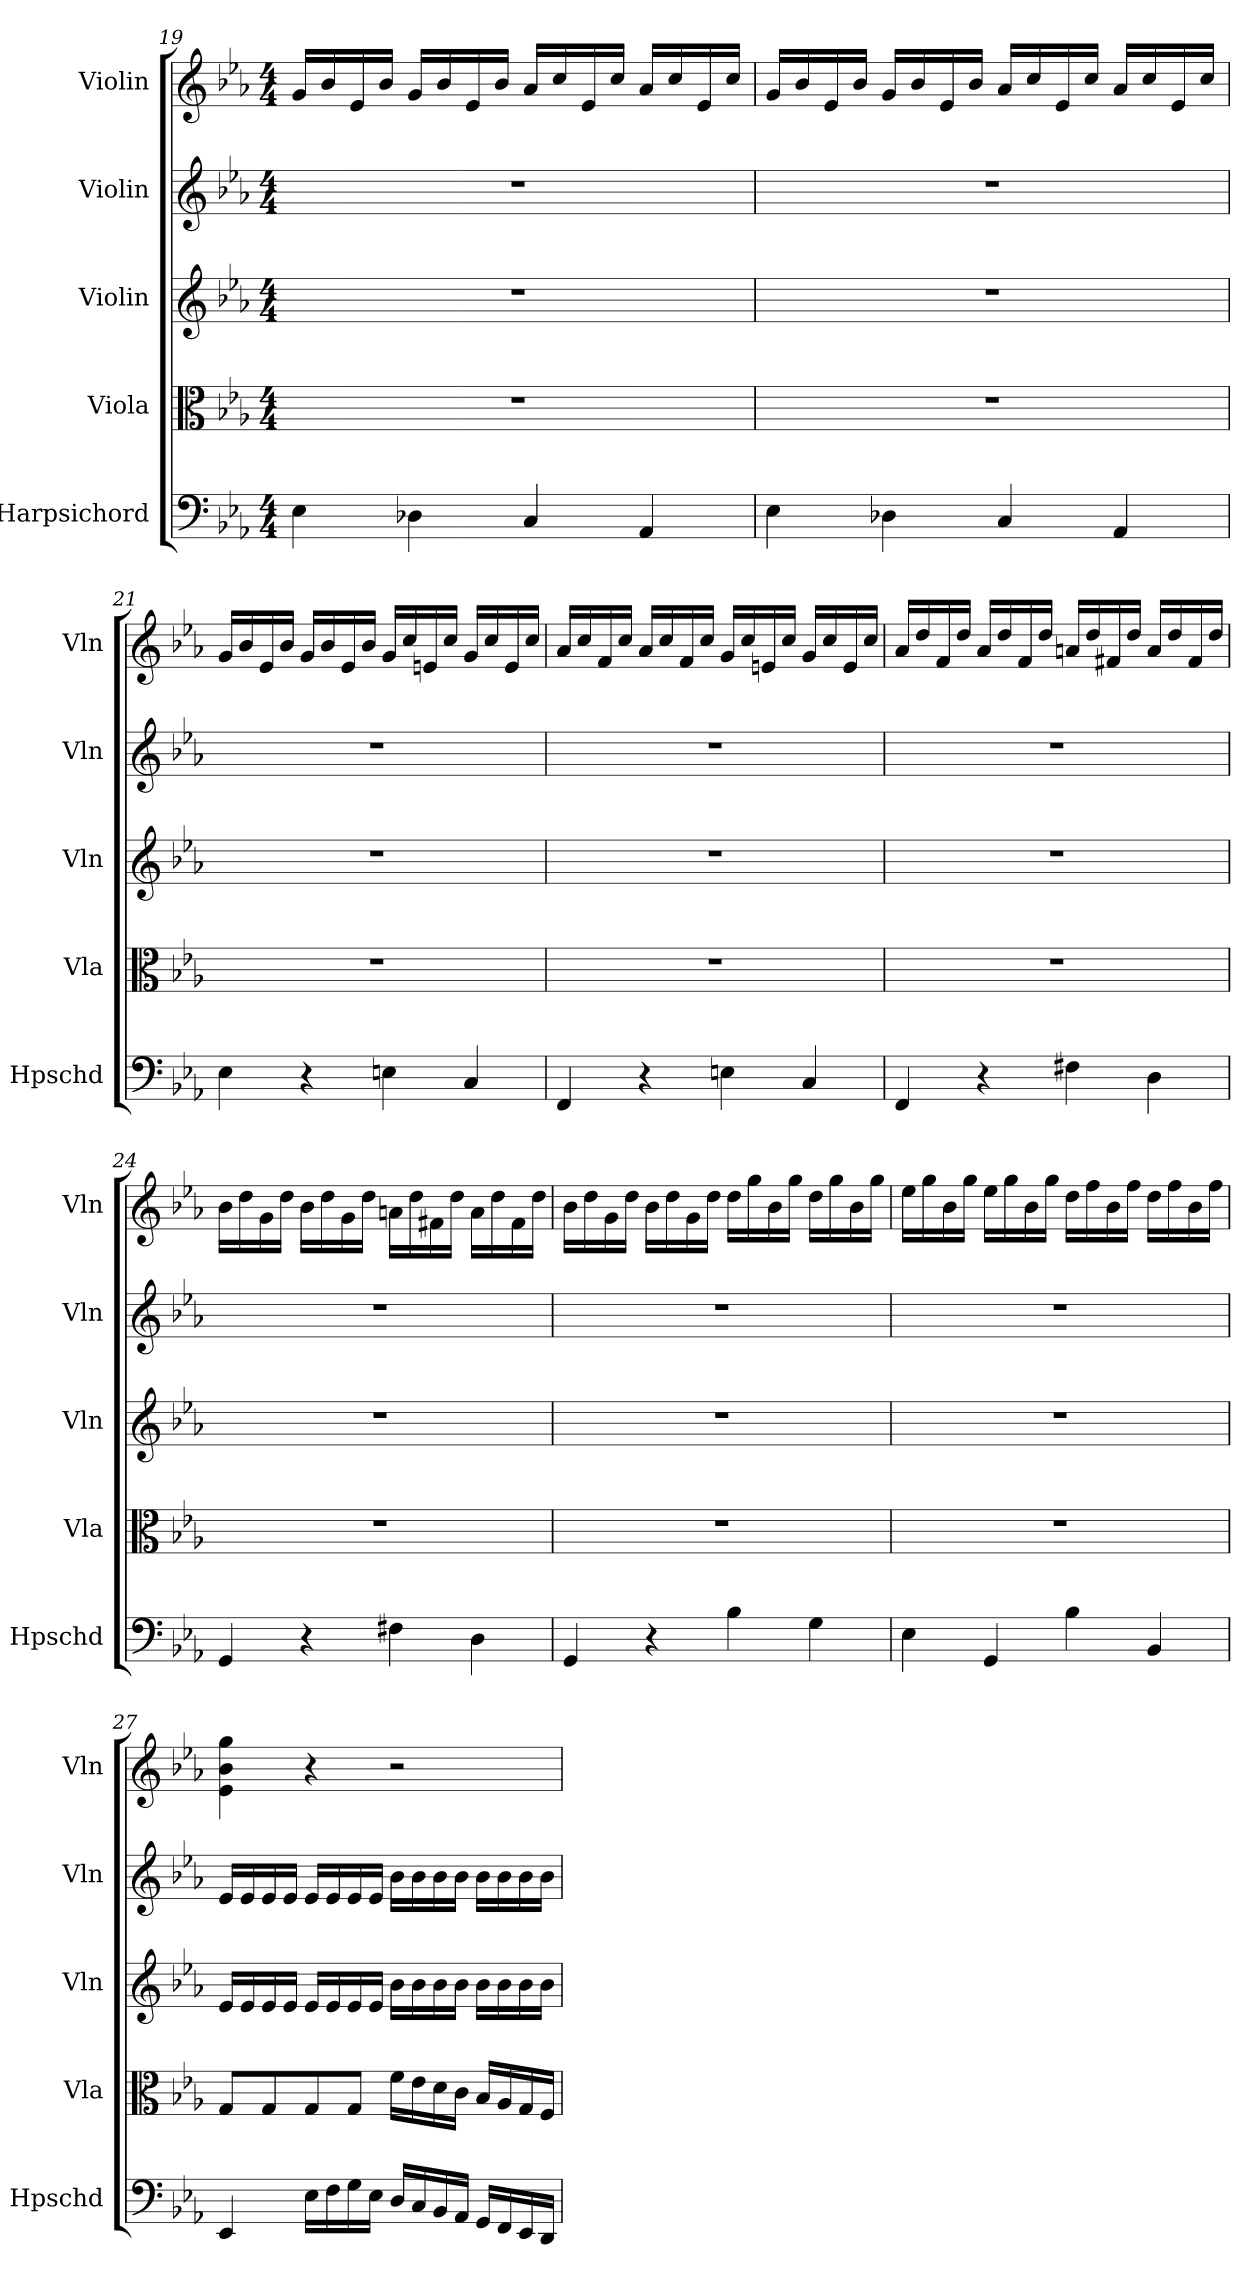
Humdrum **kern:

**kern	**kern	**kern	**kern	**kern
*part5	*part4	*part3	*part2	*part1
*staff5	*staff4	*staff3	*staff2	*staff1
*I"Harpsichord	*I"Viola	*I"Violin	*I"Violin	*I"Violin
*I'Hpschd	*I'Vla	*I'Vln	*I'Vln	*I'Vln
*clefF4	*clefC3	*clefG2	*clefG2	*clefG2
*k[b-e-a-]	*k[b-e-a-]	*k[b-e-a-]	*k[b-e-a-]	*k[b-e-a-]
*M4/4	*M4/4	*M4/4	*M4/4	*M4/4
=19	=19	=19	=19	=19
4E-\	1r	1r	1r	16g/LL
.	.	.	.	16b-/
.	.	.	.	16e-/
.	.	.	.	16b-/JJ
4D-X\	.	.	.	16g/LL
.	.	.	.	16b-/
.	.	.	.	16e-/
.	.	.	.	16b-/JJ
4C/	.	.	.	16a-/LL
.	.	.	.	16cc/
.	.	.	.	16e-/
.	.	.	.	16cc/JJ
4AA-/	.	.	.	16a-/LL
.	.	.	.	16cc/
.	.	.	.	16e-/
.	.	.	.	16cc/JJ
=20	=20	=20	=20	=20
4E-\	1r	1r	1r	16g/LL
.	.	.	.	16b-/
.	.	.	.	16e-/
.	.	.	.	16b-/JJ
4D-X\	.	.	.	16g/LL
.	.	.	.	16b-/
.	.	.	.	16e-/
.	.	.	.	16b-/JJ
4C/	.	.	.	16a-/LL
.	.	.	.	16cc/
.	.	.	.	16e-/
.	.	.	.	16cc/JJ
4AA-/	.	.	.	16a-/LL
.	.	.	.	16cc/
.	.	.	.	16e-/
.	.	.	.	16cc/JJ
=21	=21	=21	=21	=21
4E-\	1r	1r	1r	16g/LL
.	.	.	.	16b-/
.	.	.	.	16e-/
.	.	.	.	16b-/JJ
4r	.	.	.	16g/LL
.	.	.	.	16b-/
.	.	.	.	16e-/
.	.	.	.	16b-/JJ
4En\	.	.	.	16g/LL
.	.	.	.	16cc/
.	.	.	.	16en/
.	.	.	.	16cc/JJ
4C/	.	.	.	16g/LL
.	.	.	.	16cc/
.	.	.	.	16e/
.	.	.	.	16cc/JJ
=22	=22	=22	=22	=22
4FF/	1r	1r	1r	16a-/LL
.	.	.	.	16cc/
.	.	.	.	16f/
.	.	.	.	16cc/JJ
4r	.	.	.	16a-/LL
.	.	.	.	16cc/
.	.	.	.	16f/
.	.	.	.	16cc/JJ
4En\	.	.	.	16g/LL
.	.	.	.	16cc/
.	.	.	.	16en/
.	.	.	.	16cc/JJ
4C/	.	.	.	16g/LL
.	.	.	.	16cc/
.	.	.	.	16e/
.	.	.	.	16cc/JJ
=23	=23	=23	=23	=23
4FF/	1r	1r	1r	16a-/LL
.	.	.	.	16dd/
.	.	.	.	16f/
.	.	.	.	16dd/JJ
4r	.	.	.	16a-/LL
.	.	.	.	16dd/
.	.	.	.	16f/
.	.	.	.	16dd/JJ
4F#X\	.	.	.	16an/LL
.	.	.	.	16dd/
.	.	.	.	16f#X/
.	.	.	.	16dd/JJ
4D\	.	.	.	16a/LL
.	.	.	.	16dd/
.	.	.	.	16f#/
.	.	.	.	16dd/JJ
=24	=24	=24	=24	=24
4GG/	1r	1r	1r	16b-\LL
.	.	.	.	16dd\
.	.	.	.	16g\
.	.	.	.	16dd\JJ
4r	.	.	.	16b-\LL
.	.	.	.	16dd\
.	.	.	.	16g\
.	.	.	.	16dd\JJ
4F#X\	.	.	.	16an\LL
.	.	.	.	16dd\
.	.	.	.	16f#X\
.	.	.	.	16dd\JJ
4D\	.	.	.	16a\LL
.	.	.	.	16dd\
.	.	.	.	16f#\
.	.	.	.	16dd\JJ
=25	=25	=25	=25	=25
4GG/	1r	1r	1r	16b-\LL
.	.	.	.	16dd\
.	.	.	.	16g\
.	.	.	.	16dd\JJ
4r	.	.	.	16b-\LL
.	.	.	.	16dd\
.	.	.	.	16g\
.	.	.	.	16dd\JJ
4B-\	.	.	.	16dd\LL
.	.	.	.	16gg\
.	.	.	.	16b-\
.	.	.	.	16gg\JJ
4G\	.	.	.	16dd\LL
.	.	.	.	16gg\
.	.	.	.	16b-\
.	.	.	.	16gg\JJ
=26	=26	=26	=26	=26
4E-\	1r	1r	1r	16ee-\LL
.	.	.	.	16gg\
.	.	.	.	16b-\
.	.	.	.	16gg\JJ
4GG/	.	.	.	16ee-\LL
.	.	.	.	16gg\
.	.	.	.	16b-\
.	.	.	.	16gg\JJ
4B-\	.	.	.	16dd\LL
.	.	.	.	16ff\
.	.	.	.	16b-\
.	.	.	.	16ff\JJ
4BB-/	.	.	.	16dd\LL
.	.	.	.	16ff\
.	.	.	.	16b-\
.	.	.	.	16ff\JJ
=27	=27	=27	=27	=27
4EE-/	8G/L	16e-/LL	16e-/LL	4e-\ 4b-\ 4gg\
.	.	16e-/	16e-/	.
.	8G/	16e-/	16e-/	.
.	.	16e-/JJ	16e-/JJ	.
16E-\LL	8G/	16e-/LL	16e-/LL	4r
16F\	.	16e-/	16e-/	.
16G\	8G/J	16e-/	16e-/	.
16E-\JJ	.	16e-/JJ	16e-/JJ	.
16D/LL	16f\LL	16b-\LL	16b-\LL	2r
16C/	16e-\	16b-\	16b-\	.
16BB-/	16d\	16b-\	16b-\	.
16AA-/JJ	16c\JJ	16b-\JJ	16b-\JJ	.
16GG/LL	16B-/LL	16b-\LL	16b-\LL	.
16FF/	16A-/	16b-\	16b-\	.
16EE-/	16G/	16b-\	16b-\	.
16DD/JJ	16F/JJ	16b-\JJ	16b-\JJ	.
=	=	=	=	=
*-	*-	*-	*-	*-
